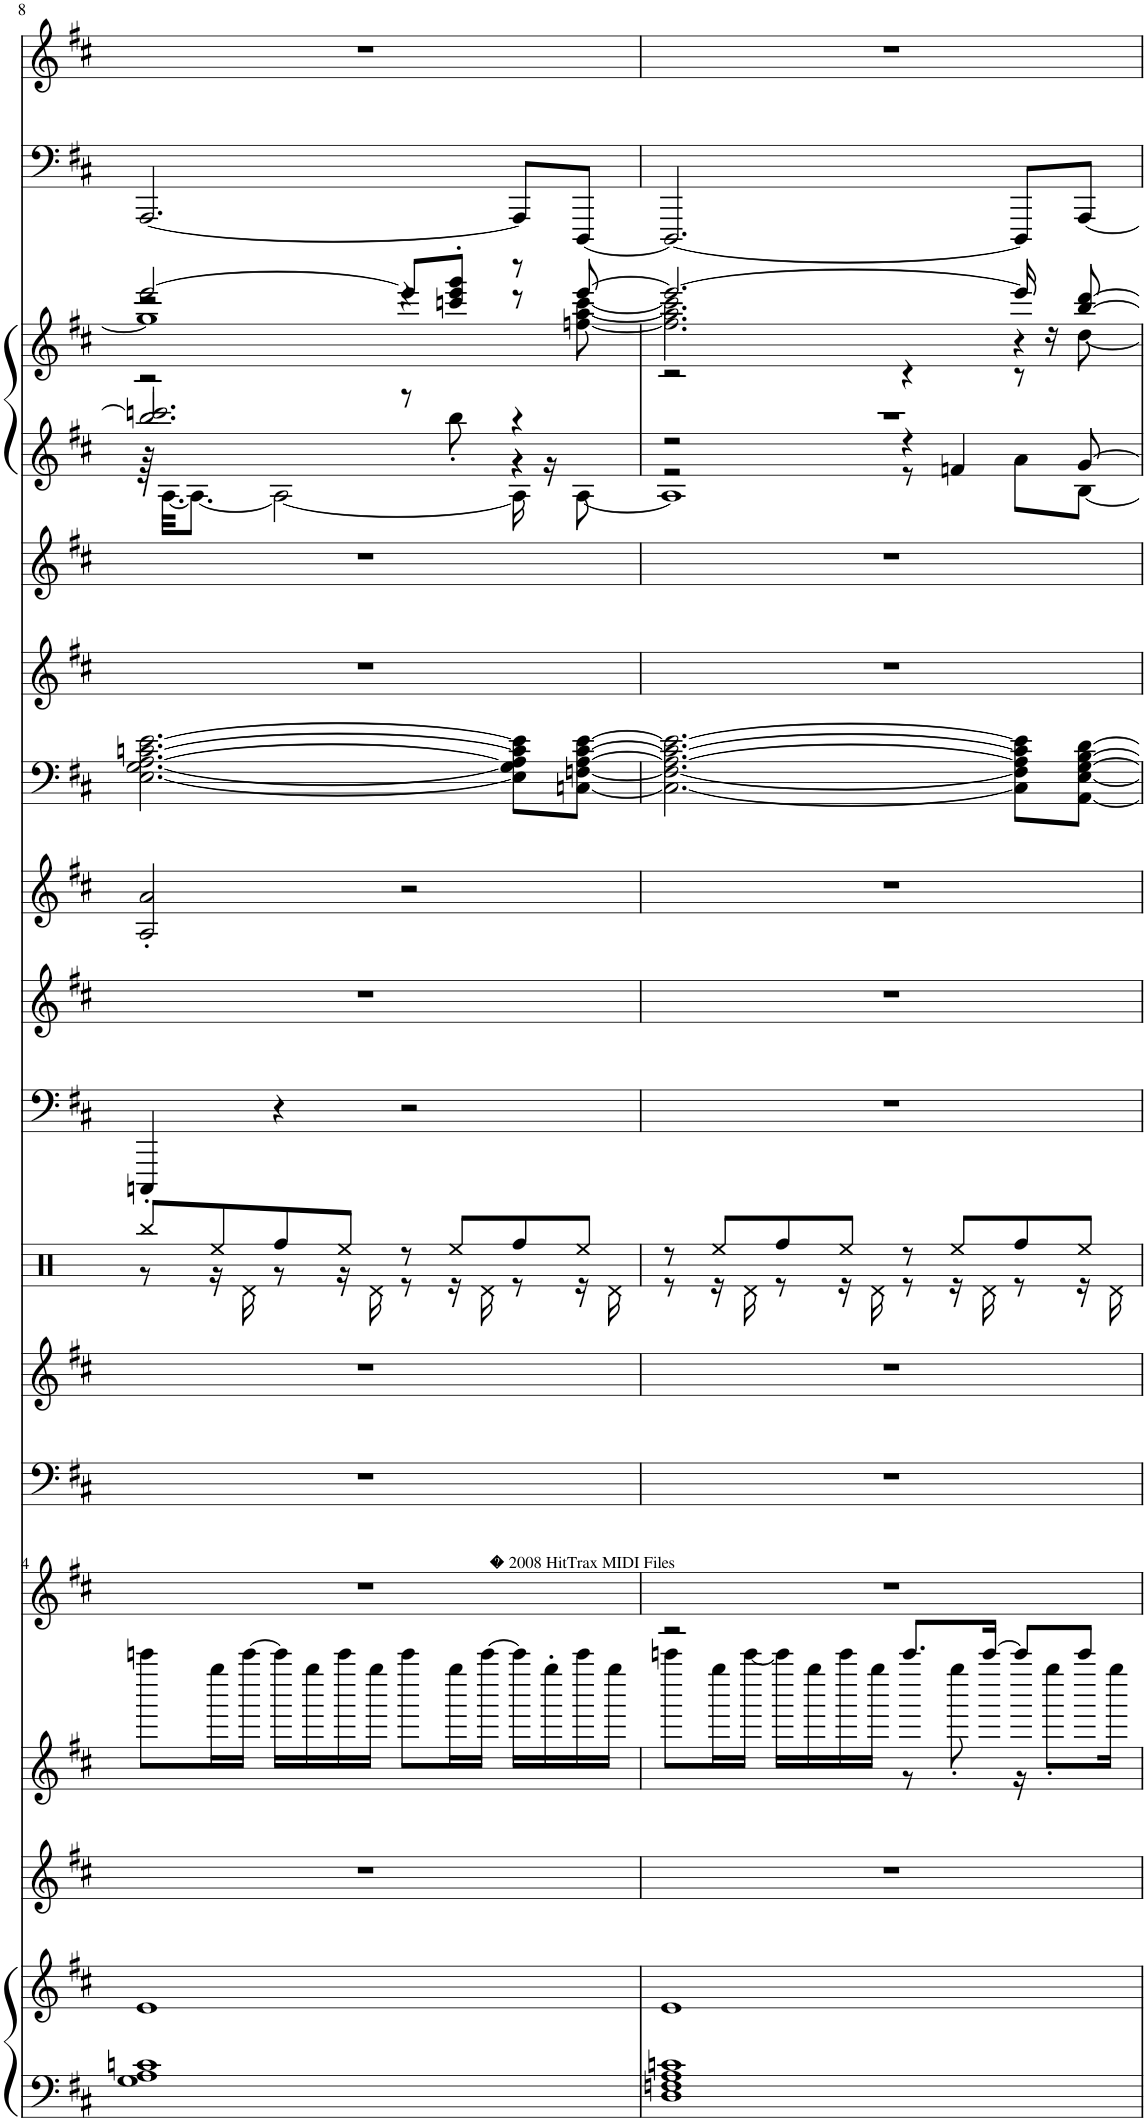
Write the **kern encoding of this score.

**kern	**kern	**kern	**kern	**kern	**kern	**kern	**kern	**kern	**kern	**kern	**kern	**kern	**kern	**kern	**kern	**kern	**kern
*part16	*part16	*part15	*part14	*part13	*part12	*part11	*part10	*part9	*part8	*part7	*part6	*part5	*part4	*part3	*part3	*part2	*part1
*staff18	*staff17	*staff16	*staff15	*staff14	*staff13	*staff12	*staff11	*staff10	*staff9	*staff8	*staff7	*staff6	*staff5	*staff4	*staff3	*staff2	*staff1
*I"Grand Piano	*	*I"Grand Piano	*I"Telephone	*I"Rev. Cymbal	*I"DistortionGtr	*I"Helicopter	*I"Percussion	*I"Grand Piano	*I"Muted Guitar	*I"Orchestra Hit	*I"Strings 1	*I"Voice Oohs	*I"Choir Aahs	*I"Grand Piano	*	*I"Fingered Bass	*I"Flute, Melodie
*I'Pno	*	*I'Pno	*	*	*	*	*I'Perc	*I'Pno	*	*	*I'Str	*I'V	*I'Ch	*I'Pno	*	*	*I'Fl
!!LO:PB:g=z
*clefF4	*clefG2	*clefG2	*clefG2	*clefG2	*clefF4	*clefG2	*clefX	*clefF4	*clefG2	*clefG2	*clefF4	*clefG2	*clefG2	*clefG2	*clefG2	*clefF4	*clefG2
*k[f#c#]	*k[f#c#]	*k[f#c#]	*k[f#c#]	*k[f#c#]	*k[f#c#]	*k[f#c#]	*k[]	*k[f#c#]	*k[f#c#]	*k[f#c#]	*k[f#c#]	*k[f#c#]	*k[f#c#]	*k[f#c#]	*k[f#c#]	*k[f#c#]	*k[f#c#]
*M4/4	*M4/4	*M4/4	*M4/4	*M4/4	*M4/4	*M4/4	*M4/4	*M4/4	*M4/4	*M4/4	*M4/4	*M4/4	*M4/4	*M4/4	*M4/4	*M4/4	*M4/4
=8	=8	=8	=8	=8	=8	=8	=8	=8	=8	=8	=8	=8	=8	=8	=8	=8	=8
*	*	*	*	*	*	*	*^	*	*	*	*	*	*	*^	*^	*	*
*	*	*	*	*	*	*	*	*	*	*	*	*	*	*	*	*^	*	*^	*	*
*	*	*	*	*	*	*	*	*	*	*	*	*	*	*	*	*	*^	*	*	*	*	*
1G 1A 1cn	1e	1r	8cccccn\L	1r	1r	1r	8Rbb/L	8r	4CCCn'/	1r	2A/' 2a/'	[2.E\ [2.G\ [2.A\ [2.cn\ [2.e\	1r	1r	2.cccn/	2r	2.bb/]	64r	[2eee/	2r	1gg]	[2.AAA/	1r
.	.	.	.	.	.	.	.	.	.	.	.	.	.	.	.	.	.	[32.A\KKL	.	.	.	.	.
.	.	.	.	.	.	.	.	.	.	.	.	.	.	.	.	.	.	8.A\J_	.	.	.	.	.
.	.	.	16gggg\L	.	.	.	8Ree/	16r	.	.	.	.	.	.	.	.	.	.	.	.	.	.	.
.	.	.	[16ccccc\JJ	.	.	.	.	16Rd\	.	.	.	.	.	.	.	.	.	.	.	.	.	.	.
.	.	.	16ccccc\LL]	.	.	.	8Rff/	8r	4r	.	.	.	.	.	.	.	.	2A\_	.	.	.	.	.
.	.	.	16gggg\	.	.	.	.	.	.	.	.	.	.	.	.	.	.	.	.	.	.	.	.
.	.	.	16ccccc\	.	.	.	8Ree/J	16r	.	.	.	.	.	.	.	.	.	.	.	.	.	.	.
.	.	.	16gggg\JJ	.	.	.	.	16Rd\	.	.	.	.	.	.	.	.	.	.	.	.	.	.	.
.	.	.	8ccccc\L	.	.	.	8r	8r	2r	.	2r	.	.	.	.	8r	.	.	8eee/L]	4r	.	.	.
.	.	.	16gggg\L	.	.	.	8Ree/L	16r	.	.	.	.	.	.	.	8bb'\	.	.	8cccn/' 8eee/' 8ggg/'J	.	.	.	.
.	.	.	[16ccccc\JJ	.	.	.	.	16Rd\	.	.	.	.	.	.	.	.	.	.	.	.	.	.	.
.	.	.	16ccccc\LL]	.	.	.	8Rff/	8r	.	.	.	8E\] 8G\] 8A\] 8c\] 8e\]L	.	.	4r	4r	4r	16A\]	8r	8r	.	8AAA/L]	.
.	.	.	16gggg'\	.	.	.	.	.	.	.	.	.	.	.	.	.	.	16r	.	.	.	.	.
.	.	.	16ccccc\	.	.	.	8Ree/J	16r	.	.	.	[8Cn\ [8Fn\ [8A\ [8c\ [8e\J	.	.	.	.	.	[8A\	[8eee/	[8ffn\ [8aa\ [8ccc\	.	[8DDD/J	.
.	.	.	16gggg\JJ	.	.	.	.	16Rd\	.	.	.	.	.	.	.	.	.	.	.	.	.	.	.
=9	=9	=9	=9	=9	=9	=9	=9	=9	=9	=9	=9	=9	=9	=9	=9	=9	=9	=9	=9	=9	=9	=9	=9
*	*	*	*^	*	*	*	*	*	*	*	*	*	*	*	*	*	*	*	*	*	*	*	*
1D 1Fn 1A 1cn	1e	1r	2r	8cccccn\L	1r	1r	1r	8r	8r	1r	1r	1r	2.C\_ 2.F\_ 2.A\_ 2.c\_ 2.e\_	1r	1r	1r	2r	2r	1A]	2.eee/_	2.ff\] 2.aa\] 2.ccc\]	2r	2.DDD/_	1r
.	.	.	.	16gggg\L	.	.	.	8Ree/L	16r	.	.	.	.	.	.	.	.	.	.	.	.	.	.	.
.	.	.	.	[16ccccc\JJ	.	.	.	.	16Rd\	.	.	.	.	.	.	.	.	.	.	.	.	.	.	.
.	.	.	.	16ccccc\LL]	.	.	.	8Rff/	8r	.	.	.	.	.	.	.	.	.	.	.	.	.	.	.
.	.	.	.	16gggg\	.	.	.	.	.	.	.	.	.	.	.	.	.	.	.	.	.	.	.	.
.	.	.	.	16ccccc\	.	.	.	8Ree/J	16r	.	.	.	.	.	.	.	.	.	.	.	.	.	.	.
.	.	.	.	16gggg\JJ	.	.	.	.	16Rd\	.	.	.	.	.	.	.	.	.	.	.	.	.	.	.
.	.	.	8.ccccc/L	8r	.	.	.	8r	8r	.	.	.	.	.	.	.	4r	8r	.	.	.	4r	.	.
.	.	.	.	8gggg'\	.	.	.	8Ree/L	16r	.	.	.	.	.	.	.	.	4fn/	.	.	.	.	.	.
.	.	.	[16ccccc/Jk	.	.	.	.	.	16Rd\	.	.	.	.	.	.	.	.	.	.	.	.	.	.	.
.	.	.	8ccccc/L]	16r	.	.	.	8Rff/	8r	.	.	.	8C\] 8F\] 8A\] 8c\] 8e\]L	.	.	.	8a\L	.	.	16eee/]	4r	8r	8DDD/L]	.
.	.	.	.	8gggg'\L	.	.	.	.	.	.	.	.	.	.	.	.	.	.	.	16r	.	.	.	.
.	.	.	8ccccc/J	.	.	.	.	8Ree/J	16r	.	.	.	[8AA\ [8E\ [8G\ [8B\ [8d\J	.	.	.	[8B\J	[8g/	.	[8bb/ [8ddd/	.	[8dd\	[8AAA/J	.
.	.	.	.	16gggg\Jk	.	.	.	.	16Rd\	.	.	.	.	.	.	.	.	.	.	.	.	.	.	.
*	*	*	*	*	*	*	*	*	*	*	*	*	*	*	*	*v	*v	*v	*v	*	*	*	*	*
*	*	*	*v	*v	*	*	*	*v	*v	*	*	*	*	*	*	*	*v	*v	*v	*	*
=	=	=	=	=	=	=	=	=	=	=	=	=	=	=	=	=	=
*-	*-	*-	*-	*-	*-	*-	*-	*-	*-	*-	*-	*-	*-	*-	*-	*-	*-
